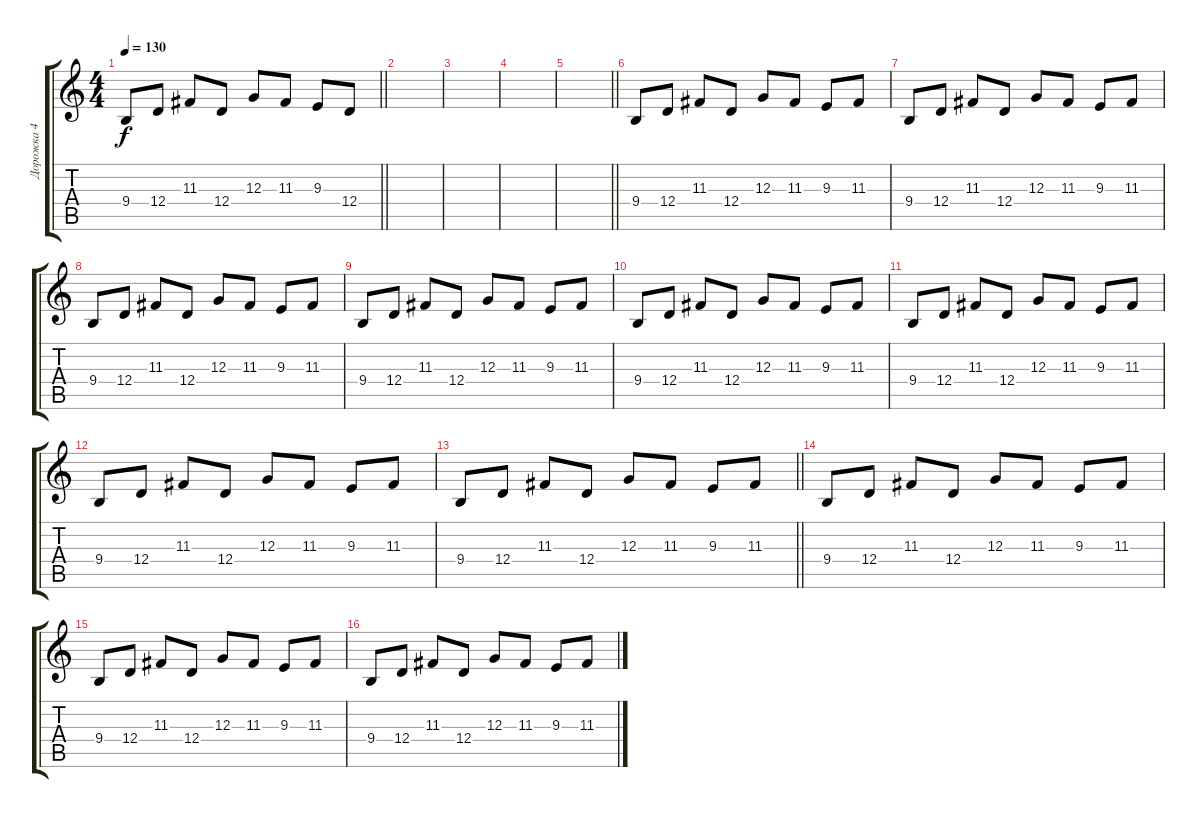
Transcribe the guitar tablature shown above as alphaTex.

\track ("Дорожка 4" "Дорожка 4") {instrument lead2sawtooth}
\staff {score tabs}
\tuning (E4 B3 G3 D3 A2 E2) {hide}
\ts (4 4)
\tempo 130
\clef g2
\barLineRight lightlight
\ks c
9.4.8{dy f} 12.4.8 11.3.8 12.4.8 12.3.8 11.3.8 9.3.8 12.4.8 |
|
|
|
\barLineRight lightlight
|
9.4.8{volume 13} 12.4.8 11.3.8 12.4.8 12.3.8 11.3.8 9.3.8 11.3.8 |
9.4.8 12.4.8 11.3.8 12.4.8 12.3.8 11.3.8 9.3.8 11.3.8 |
9.4.8 12.4.8 11.3.8 12.4.8 12.3.8 11.3.8 9.3.8 11.3.8 |
9.4.8 12.4.8 11.3.8 12.4.8 12.3.8 11.3.8 9.3.8 11.3.8 |
9.4.8 12.4.8 11.3.8 12.4.8 12.3.8 11.3.8 9.3.8 11.3.8 |
9.4.8 12.4.8 11.3.8 12.4.8 12.3.8 11.3.8 9.3.8 11.3.8 |
9.4.8 12.4.8 11.3.8 12.4.8 12.3.8 11.3.8 9.3.8 11.3.8 |
\barLineRight lightlight
9.4.8 12.4.8 11.3.8 12.4.8 12.3.8 11.3.8 9.3.8 11.3.8 |
9.4.8 12.4.8 11.3.8 12.4.8 12.3.8 11.3.8 9.3.8 11.3.8 |
9.4.8 12.4.8 11.3.8 12.4.8 12.3.8 11.3.8 9.3.8 11.3.8 |
9.4.8 12.4.8 11.3.8 12.4.8 12.3.8 11.3.8 9.3.8 11.3.8
